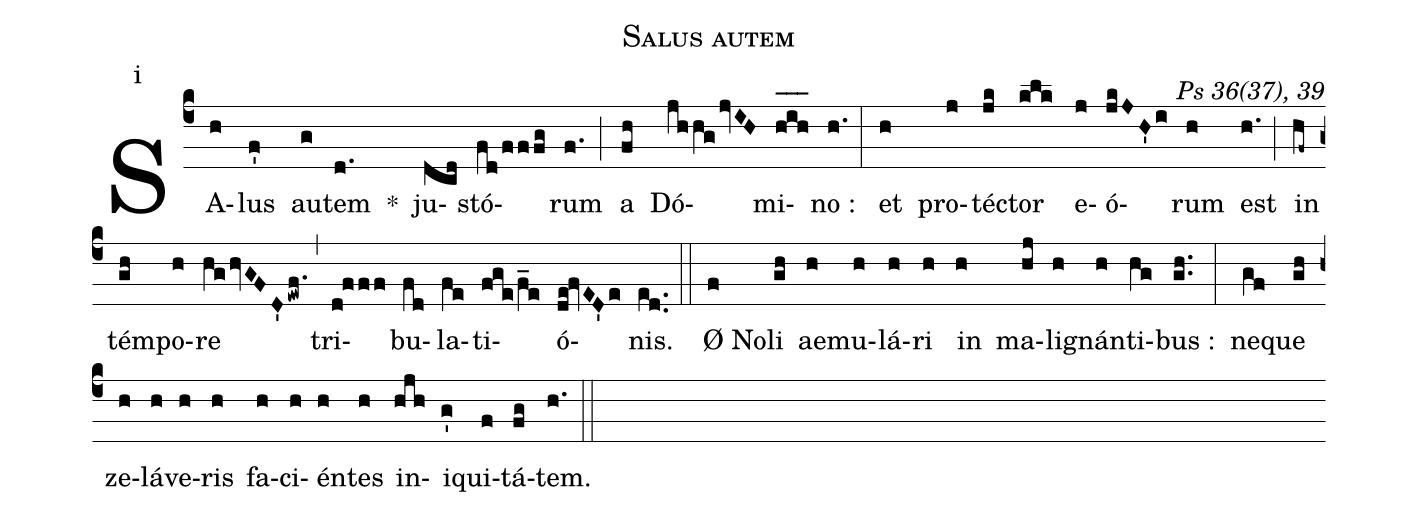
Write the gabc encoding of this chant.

name:Salus autem;
commentary: Ps 36(37), 39;
mode:i;
%%
(c4) SA(h)lus(f') au(g)tem(d.) *() ju(dcd)stó(fd/fffg)rum(f.) (;) a(fh) Dó(jhhgjvIH)mi(h_[oh:h]i_[oh:h]h_[oh:h])no :(h.) (:) et(h) pro(j)té(jk)ctor(klk) e(j)ó(jkJH'i)rum(h) est(h.) (;) in(hf~) tém(gh)po(h)re(hghvGFD'ewf.) (,) tri(d!fff)bu(fd)la(fe)ti(fge/f_e)ó(de!fvED'e)nis.(ed..) (::) Ø No(f)li(gh) ae(h)mu(h)lá(h)ri(h) in(h) ma(hj)li(h)gnán(h)ti(hg)bus :(gh..) (:) ne(gf)que(gh) ze(h)lá(h)ve(h)ris(h) fa(h)ci(h)én(h)tes(h) in(hjh)i(g')qui(f)tá(fg)tem.(h.) (::)
